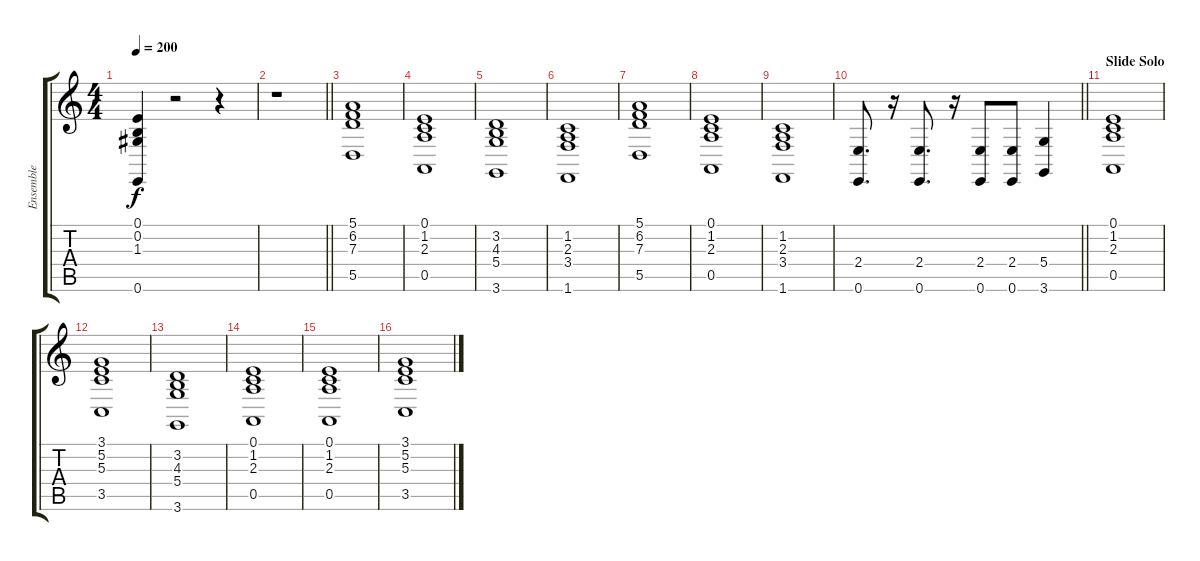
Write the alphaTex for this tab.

\track ("Ensemble" "Ensemble") {instrument stringensemble1}
\staff {score tabs}
\tuning (E4 B3 G3 D3 A2 E2) {hide}
\ts (4 4)
\tempo 200
\clef g2
\ks c
(0.1 0.2 1.3 0.6).4{dy f} r.2 r.4 |
\barLineRight lightlight
r.1 |
\section ("" "")
(5.1 6.2 7.3 5.5).1 |
(0.1 1.2 2.3 0.5).1 |
(3.2 4.3 5.4 3.6).1 |
(1.2 2.3 3.4 1.6).1 |
(5.1 6.2 7.3 5.5).1 |
(0.1 1.2 2.3 0.5).1 |
(1.2 2.3 3.4 1.6).1 |
\barLineRight lightlight
(2.4 0.6).8{d} r.16 (2.4 0.6).8{d} r.16 (2.4 0.6).8 (2.4 0.6).8 (5.4 3.6).4 |
\section ("" "Slide Solo")
(0.1 1.2 2.3 0.5).1 |
(3.1 5.2 5.3 3.5).1 |
(3.2 4.3 5.4 3.6).1 |
(0.1 1.2 2.3 0.5).1 |
(0.1 1.2 2.3 0.5).1 |
(3.1 5.2 5.3 3.5).1
